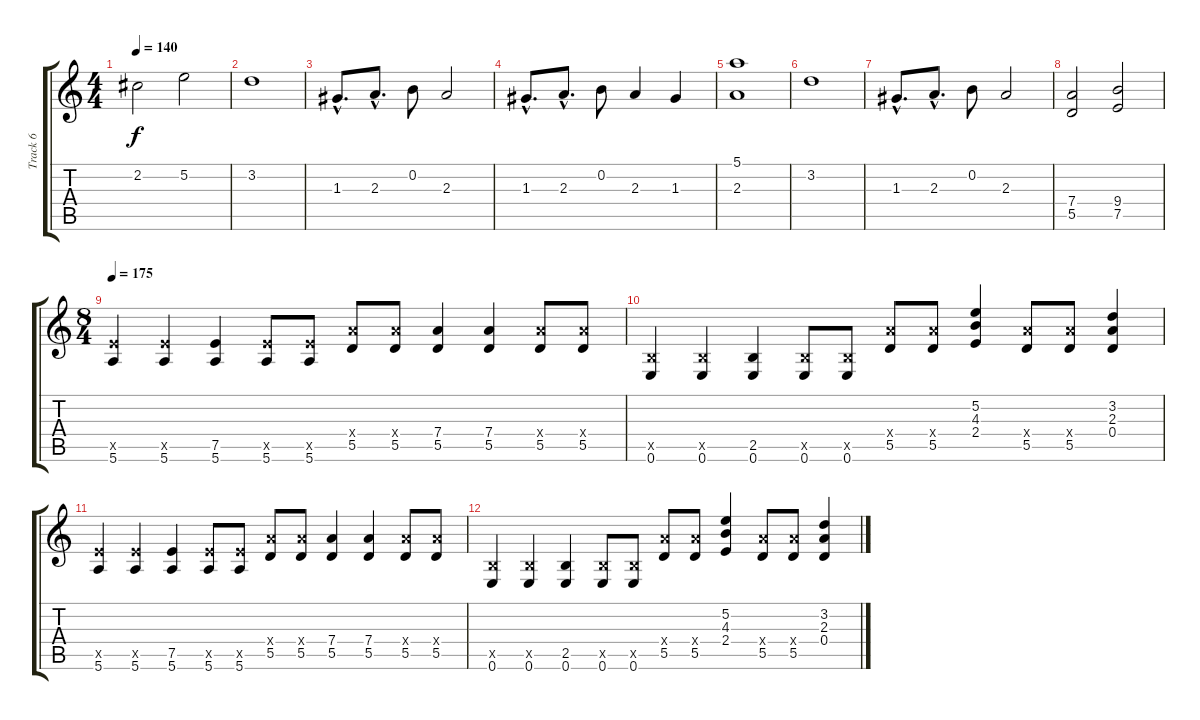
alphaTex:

\track ("Track 6" "Track 6") {instrument distortionguitar}
\staff {score tabs}
\tuning (E4 B3 G3 D3 A2 E2) {hide}
\ts (4 4)
\tempo 140
\clef g2
\ks c
2.2.2{dy f} 5.2.2 |
3.2.1 |
1.3{hac}.8{d} 2.3{hac}.8{d} 0.2.8 2.3.2 |
1.3{hac}.8{d} 2.3{hac}.8{d} 0.2.8 2.3.4 1.3.4 |
(5.1 2.3).1 |
3.2.1 |
1.3{hac}.8{d} 2.3{hac}.8{d} 0.2.8 2.3.2 |
(7.4 5.5).2 (9.4 7.5).2 |
\ts (8 4)
\tempo 175
(7.5{x} 5.6).4 (7.5{x} 5.6).4 (7.5 5.6).4 (7.5{x} 5.6).8 (7.5{x} 5.6).8 (7.4{x} 5.5).8 (7.4{x} 5.5).8 (7.4 5.5).4 (7.4 5.5).4 (7.4{x} 5.5).8 (7.4{x} 5.5).8 |
(2.5{x} 0.6).4 (2.5{x} 0.6).4 (2.5 0.6).4 (2.5{x} 0.6).8 (2.5{x} 0.6).8 (7.4{x} 5.5).8 (7.4{x} 5.5).8 (5.2 4.3 2.4).4 (7.4{x} 5.5).8 (7.4{x} 5.5).8 (3.2 2.3 0.4).4 |
(7.5{x} 5.6).4 (7.5{x} 5.6).4 (7.5 5.6).4 (7.5{x} 5.6).8 (7.5{x} 5.6).8 (7.4{x} 5.5).8 (7.4{x} 5.5).8 (7.4 5.5).4 (7.4 5.5).4 (7.4{x} 5.5).8 (7.4{x} 5.5).8 |
(2.5{x} 0.6).4 (2.5{x} 0.6).4 (2.5 0.6).4 (2.5{x} 0.6).8 (2.5{x} 0.6).8 (7.4{x} 5.5).8 (7.4{x} 5.5).8 (5.2 4.3 2.4).4 (7.4{x} 5.5).8 (7.4{x} 5.5).8 (3.2 2.3 0.4).4
